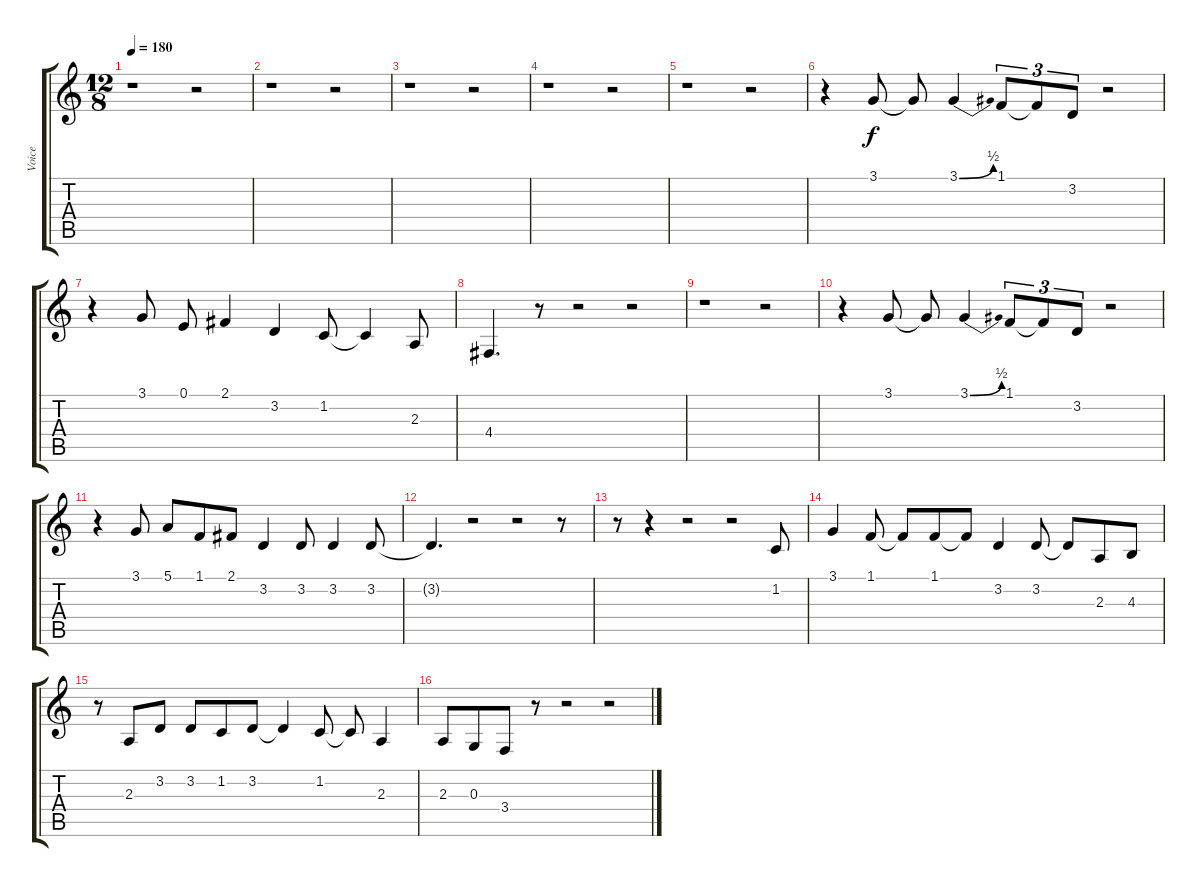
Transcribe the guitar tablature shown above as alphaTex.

\track ("Voice" "Voice") {instrument lead1square}
\staff {score tabs}
\tuning (E4 B3 G3 D3 A2 E2) {hide}
\ts (12 8)
\tempo 180
\clef g2
\ks c
r.1{dy f} r.2 |
r.1 r.2 |
r.1 r.2 |
r.1 r.2 |
r.1 r.2 |
r.4 3.1.8 3.1{t}.8 3.1{be (bend 0 0 60 2)}.4 1.1.8{tu (3 2)} 1.1{t}.8{tu (3 2)} 3.2.8{tu (3 2)} r.2 |
r.4 3.1.8 0.1.8 2.1.4 3.2.4 1.2.8 1.2{t}.4 2.3.8 |
4.4.4{d} r.8 r.2 r.2 |
r.1 r.2 |
r.4 3.1.8 3.1{t}.8 3.1{be (bend 0 0 60 2)}.4 1.1.8{tu (3 2)} 1.1{t}.8{tu (3 2)} 3.2.8{tu (3 2)} r.2 |
r.4 3.1.8 5.1.8 1.1.8 2.1.8 3.2.4 3.2.8 3.2.4 3.2.8 |
3.2{t}.4{d} r.2 r.2 r.8 |
r.8 r.4 r.2 r.2 1.2.8 |
3.1.4 1.1.8 1.1{t}.8 1.1.8 1.1{t}.8 3.2.4 3.2.8 3.2{t}.8 2.3.8 4.3.8 |
r.8 2.3.8 3.2.8 3.2.8 1.2.8 3.2.8 3.2{t}.4 1.2.8 1.2{t}.8 2.3.4 |
2.3.8 0.3.8 3.4.8 r.8 r.2 r.2
